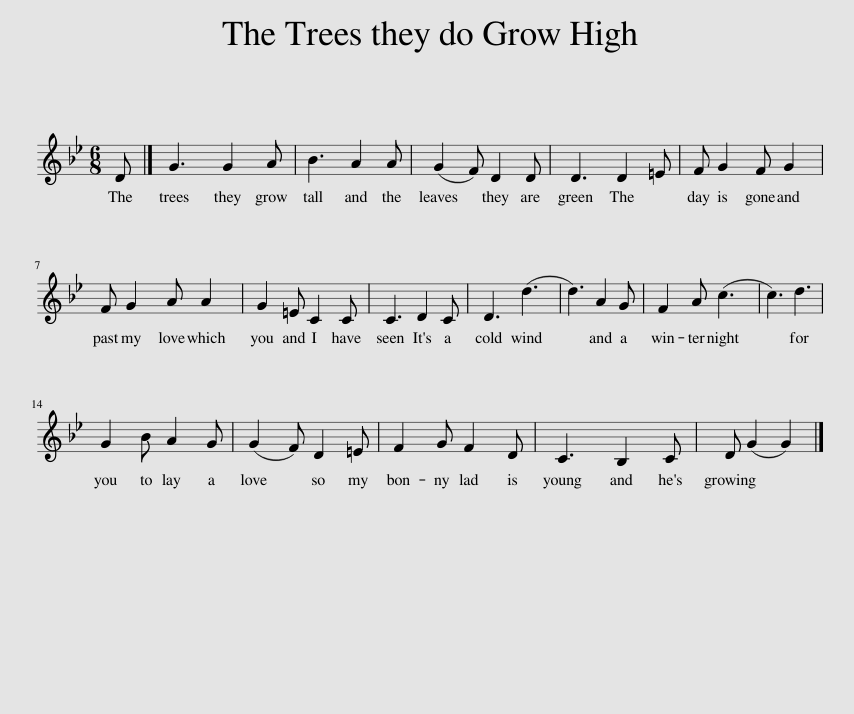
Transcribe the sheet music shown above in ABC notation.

X:1
L:1/8
M:6/8
I:linebreak $
K:Gmin
V:1 treble
V:1
 D |] G3 G2 A | B3 A2 A | (G2 F) D2 D | D3 D2 =E | %5
 F G2 F G2 |$ F G2 A A2 | G2 =E C2 C | C3 D2 C | D3 (d3 | %10
 d3) A2 G | F2 A (c3 | c3) d3 |$ G2 B A2 G | (G2 F) D2 =E | %15
 F2 G F2 D | C3 B,2 C | D (G2 G2) |] %18
